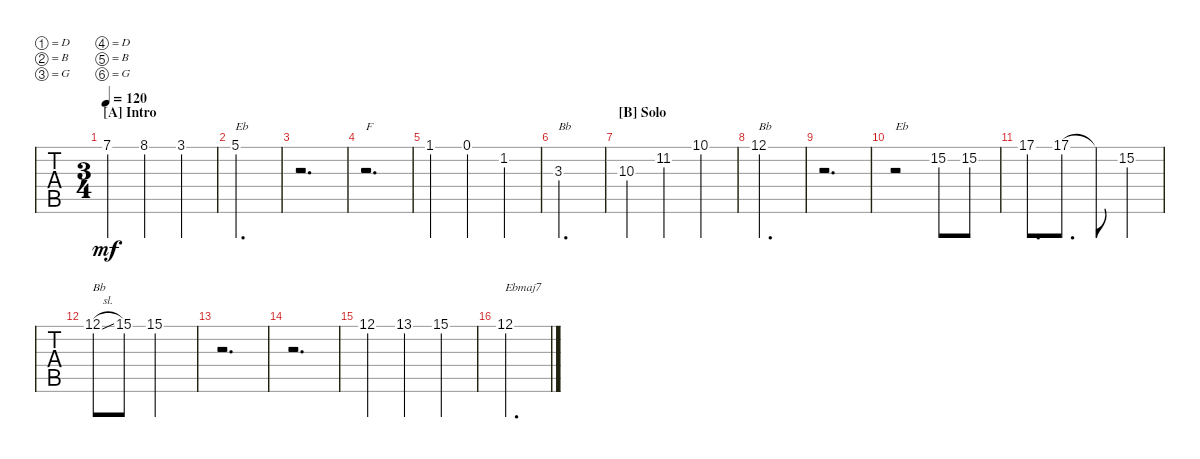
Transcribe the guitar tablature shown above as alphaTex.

\defaultSystemsLayout 4
\bracketExtendMode groupsimilarinstruments
\singleTrackTrackNamePolicy hidden
\multiTrackTrackNamePolicy hidden
\otherSystemsTrackNameOrientation horizontal
\track ("Solo" "Solo") {instrument acousticguitarsteel}
\staff {tabs}
\tuning (D4 B3 G3 D3 B2 G2)
\ts (3 4)
\section ("A" "Intro")
\tempo 120
\clef g2
\ks bb
7.1.4{dy mf instrument acousticguitarsteel} 8.1.4 3.1.4 |
5.1.2{d txt "Eb"} |
r.2{d} |
r.2{d txt "F"} |
1.1.4 0.1.4 1.2.4 |
3.3.2{d txt "Bb"} |
\section ("B" "Solo")
10.3.4 11.2.4 10.1.4 |
12.1.2{d txt "Bb"} |
r.2{d} |
r.2{txt "Eb"} 15.2.8 15.2.8 |
17.1.8{d} 17.1.8{d} 17.1{t}.8 15.2.4 |
12.1{sl}.8{txt "Bb"} 15.1.8 15.1.2 |
r.2{d} |
r.2{d} |
12.1.4 13.1.4 15.1.4 |
12.1.2{d txt "Ebmaj7"}
